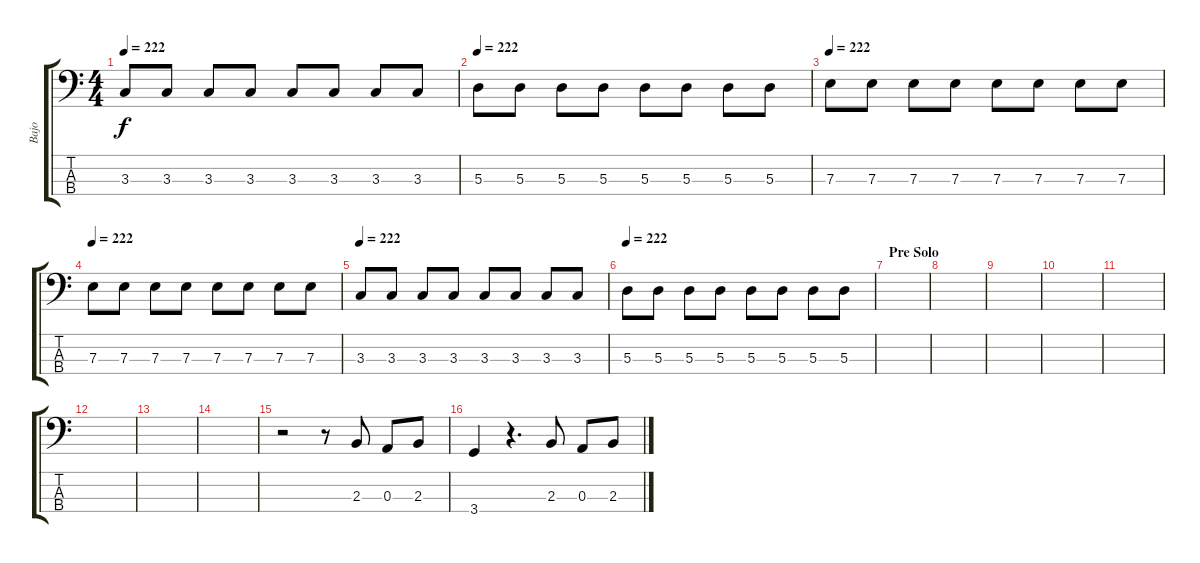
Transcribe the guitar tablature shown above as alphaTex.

\track ("Bajo" "Bajo") {instrument electricbassfinger}
\staff {score tabs}
\tuning (G2 D2 A1 E1) {hide}
\ts (4 4)
\tempo 222
\clef f4
\ks c
3.3.8{dy f} 3.3.8 3.3.8 3.3.8 3.3.8 3.3.8 3.3.8 3.3.8 |
\tempo 222
5.3.8 5.3.8 5.3.8 5.3.8 5.3.8 5.3.8 5.3.8 5.3.8 |
\tempo 222
7.3.8 7.3.8 7.3.8 7.3.8 7.3.8 7.3.8 7.3.8 7.3.8 |
\tempo 222
7.3.8 7.3.8 7.3.8 7.3.8 7.3.8 7.3.8 7.3.8 7.3.8 |
\tempo 222
3.3.8 3.3.8 3.3.8 3.3.8 3.3.8 3.3.8 3.3.8 3.3.8 |
\tempo 222
5.3.8 5.3.8 5.3.8 5.3.8 5.3.8 5.3.8 5.3.8 5.3.8 |
\section ("" "Pre Solo")
|
|
|
|
|
|
|
|
r.2 r.8 2.3.8 0.3.8 2.3.8 |
3.4.4 r.4{d} 2.3.8 0.3.8 2.3.8
